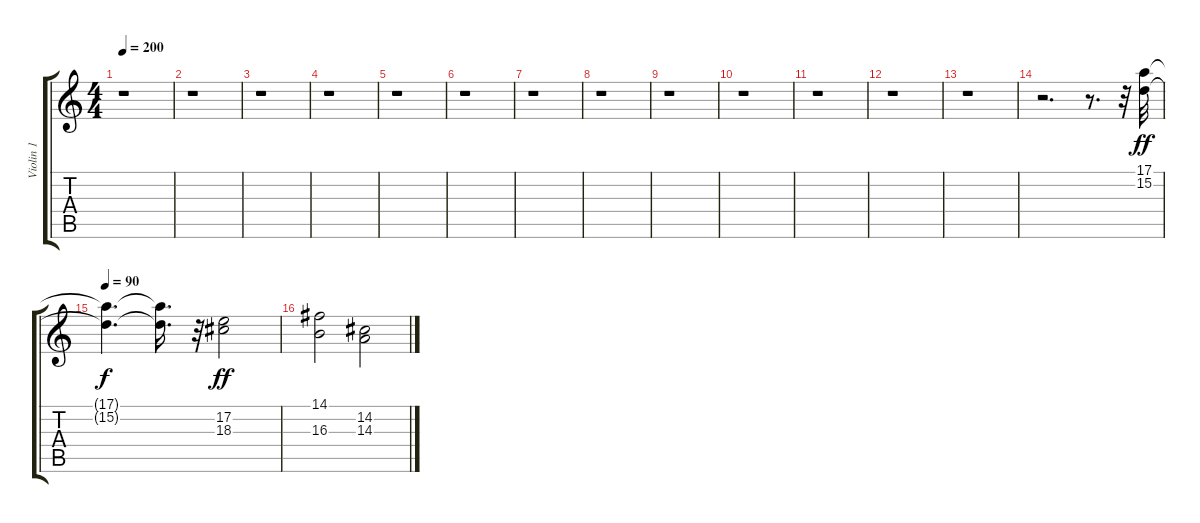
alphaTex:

\track ("Violin 1" "Violin 1") {instrument violin}
\staff {score tabs}
\tuning (E4 B3 G3 D3 A2 E2) {hide}
\ts (4 4)
\tempo 200
\clef g2
\ks c
r.1{dy f} |
r.1 |
r.1 |
r.1 |
r.1 |
r.1 |
r.1 |
r.1 |
r.1 |
r.1 |
r.1 |
r.1 |
r.1 |
r.2{d} r.8{d} r.32 (17.1 15.2).32{dy ff} |
\tempo 90
(17.1{t} 15.2{t}).4{d dy f} (17.1{t} 15.2{t}).16{d} r.32 (17.2 18.3).2{dy ff} |
(14.1 16.3).2 (14.2 14.3).2
